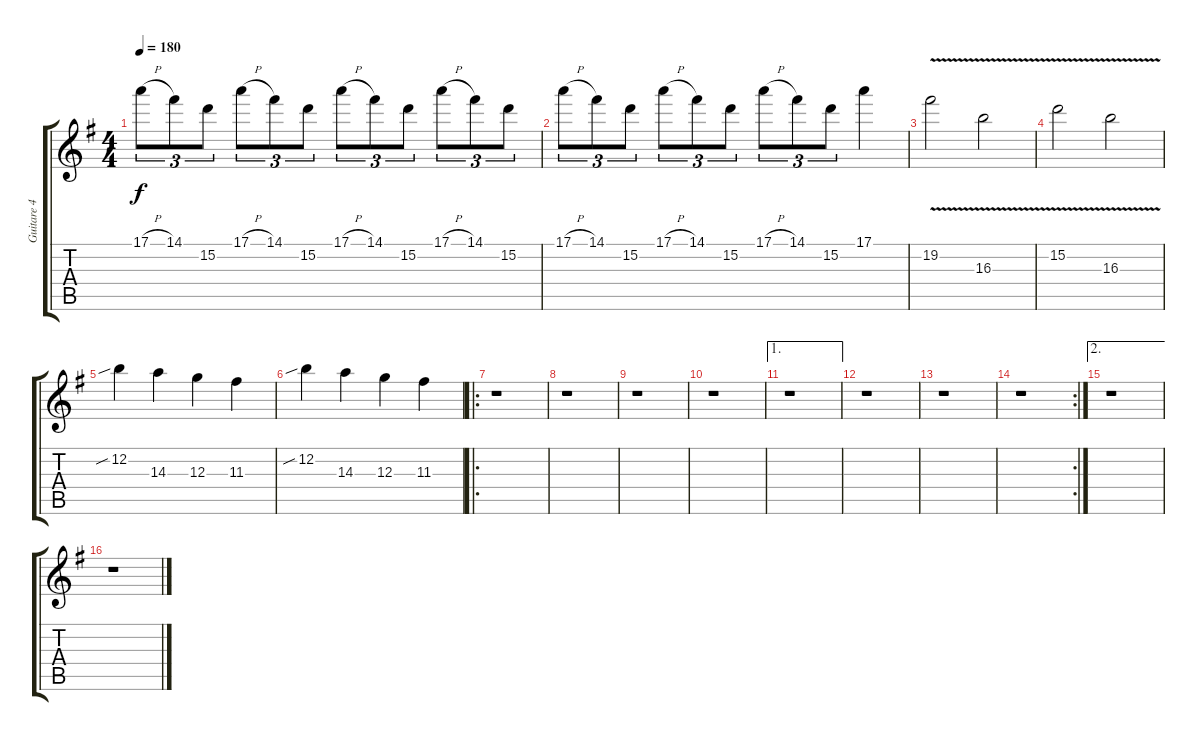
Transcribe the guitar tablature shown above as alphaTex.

\track ("Guitare 4" "Guitare 4") {instrument distortionguitar}
\staff {score tabs}
\tuning (E4 B3 G3 D3 A2 E2) {hide}
\ts (4 4)
\tempo 180
\clef g2
\ks g
17.1{h}.8{tu (3 2) dy f} 14.1.8{tu (3 2)} 15.2.8{tu (3 2)} 17.1{h}.8{tu (3 2)} 14.1.8{tu (3 2)} 15.2.8{tu (3 2)} 17.1{h}.8{tu (3 2)} 14.1.8{tu (3 2)} 15.2.8{tu (3 2)} 17.1{h}.8{tu (3 2)} 14.1.8{tu (3 2)} 15.2.8{tu (3 2)} |
17.1{h}.8{tu (3 2)} 14.1.8{tu (3 2)} 15.2.8{tu (3 2)} 17.1{h}.8{tu (3 2)} 14.1.8{tu (3 2)} 15.2.8{tu (3 2)} 17.1{h}.8{tu (3 2)} 14.1.8{tu (3 2)} 15.2.8{tu (3 2)} 17.1.4 |
19.2{v}.2 16.3{v}.2 |
15.2{v}.2 16.3{v}.2 |
12.2{sib}.4 14.3.4 12.3.4 11.3.4 |
12.2{sib}.4 14.3.4 12.3.4 11.3.4 |
\ro
r.1 |
r.1 |
r.1 |
r.1 |
\ae 1
r.1 |
r.1 |
r.1 |
\rc 2
r.1 |
\ae 2
r.1 |
r.1
